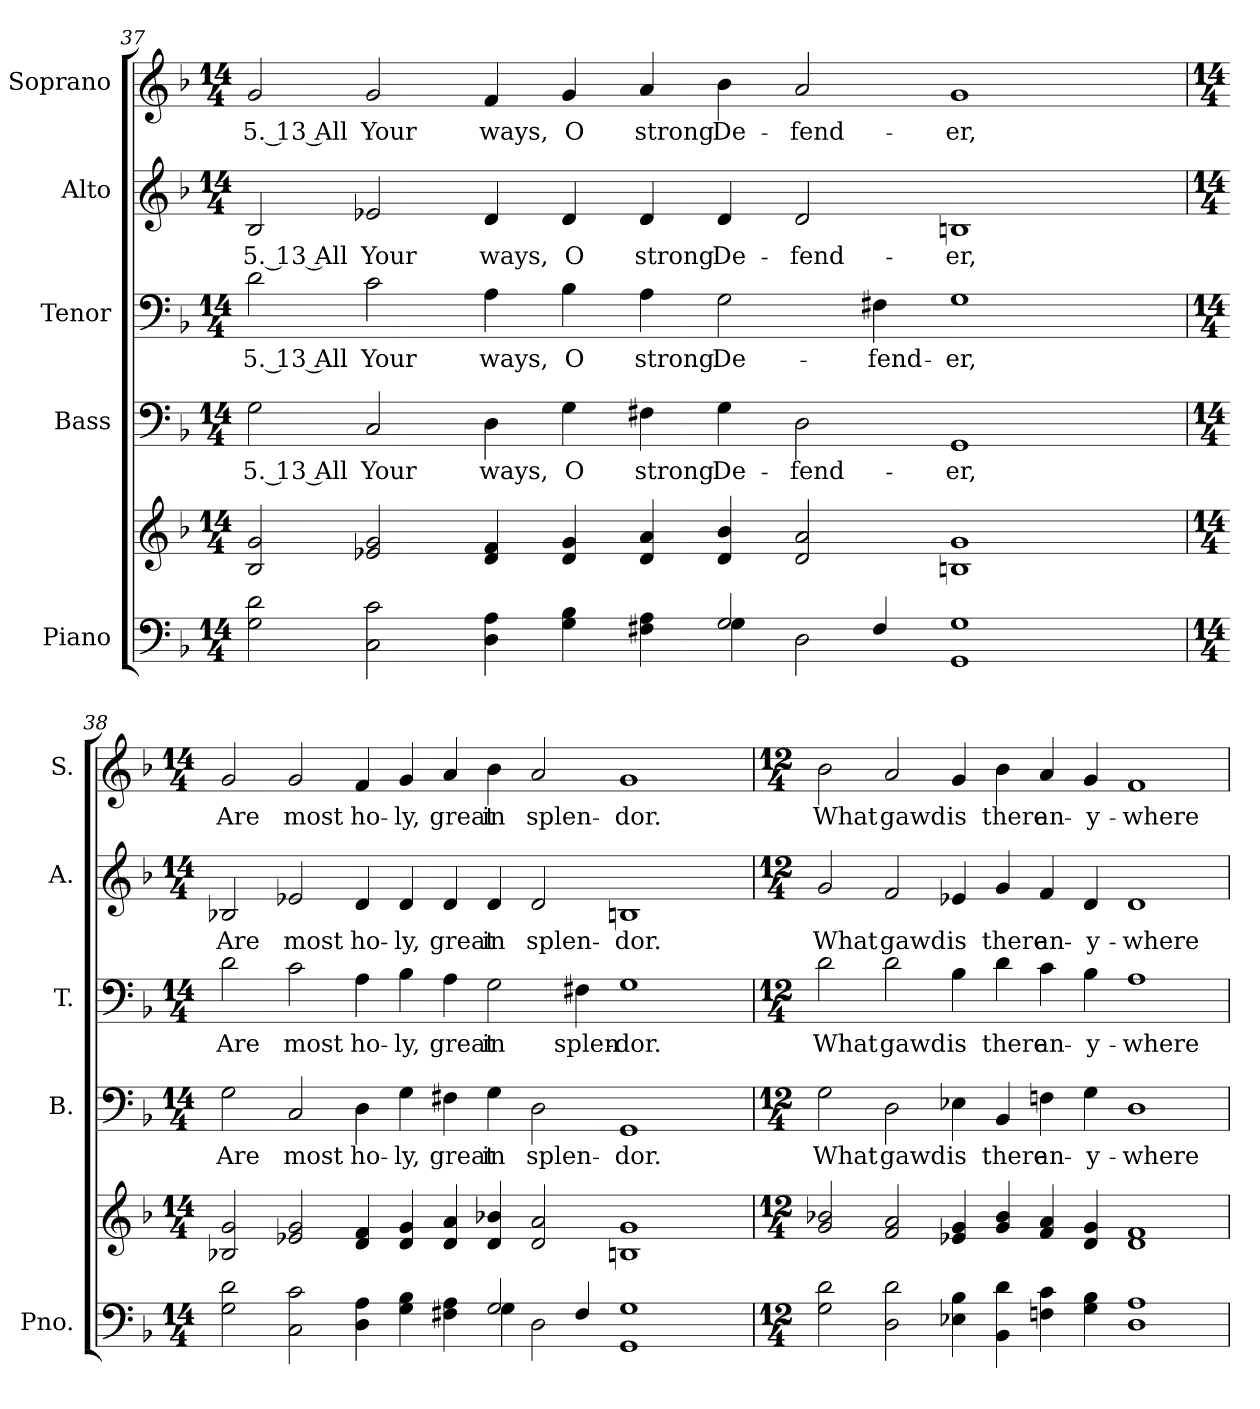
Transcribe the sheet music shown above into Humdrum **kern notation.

**kern	**kern	**kern	**text	**kern	**text	**kern	**text	**kern	**text
*part5	*part5	*part4	*part4	*part3	*part3	*part2	*part2	*part1	*part1
*staff6	*staff5	*staff4	*staff4	*staff3	*staff3	*staff2	*staff2	*staff1	*staff1
*I"Piano	*	*I"Bass	*	*I"Tenor	*	*I"Alto	*	*I"Soprano	*
*I'Pno.	*	*I'B.	*	*I'T.	*	*I'A.	*	*I'S.	*
!!LO:PB:g=z
*clefF4	*clefG2	*clefF4	*	*clefF4	*	*clefG2	*	*clefG2	*
*k[b-]	*k[b-]	*k[b-]	*	*k[b-]	*	*k[b-]	*	*k[b-]	*
*F:	*F:	*F:	*	*F:	*	*F:	*	*F:	*
*M14/4	*M14/4	*M14/4	*	*M14/4	*	*M14/4	*	*M14/4	*
=37	=37	=37	=37	=37	=37	=37	=37	=37	=37
*^	*	*	*	*	*	*	*	*	*
!	!	!	!	!LO:LY:b:color=#000000	!	!	!	!	!	!
!	!	!	!	!	!	!LO:LY:b:color=#000000	!	!	!	!
!	!	!	!	!	!	!	!	!LO:LY:b:color=#000000	!	!
!	!	!	!	!	!	!	!	!	!	!LO:LY:b:color=#000000
2Gi\ 2di	1ryy	2B-i/ 2gi	2Gi\	5. 13 All	2di\	5. 13 All	2B-i/	5. 13 All	2gi/	5. 13 All
!	!	!	!	!LO:LY:b:color=#000000	!	!	!	!	!	!
!	!	!	!	!	!	!LO:LY:b:color=#000000	!	!	!	!
!	!	!	!	!	!	!	!	!LO:LY:b:color=#000000	!	!
!	!	!	!	!	!	!	!	!	!	!LO:LY:b:color=#000000
2Ci\ 2ci	.	2e-Xi/ 2gi	2Ci/	Your	2ci\	Your	2e-Xi/	Your	2gi/	Your
!	!	!	!	!LO:LY:b:color=#000000	!	!	!	!	!	!
!	!	!	!	!	!	!LO:LY:b:color=#000000	!	!	!	!
!	!	!	!	!	!	!	!	!LO:LY:b:color=#000000	!	!
!	!	!	!	!	!	!	!	!	!	!LO:LY:b:color=#000000
4Di\ 4Ai	2ryy	4di/ 4fi	4Di\	ways,	4Ai\	ways,	4di/	ways,	4fi/	ways,
!	!	!	!	!LO:LY:b:color=#000000	!	!	!	!	!	!
!	!	!	!	!	!	!LO:LY:b:color=#000000	!	!	!	!
!	!	!	!	!	!	!	!	!LO:LY:b:color=#000000	!	!
!	!	!	!	!	!	!	!	!	!	!LO:LY:b:color=#000000
4Gi\ 4B-i	.	4di/ 4gi	4Gi\	O	4B-i\	O	4di/	O	4gi/	O
!	!	!	!	!LO:LY:b:color=#000000	!	!	!	!	!	!
!	!	!	!	!	!	!LO:LY:b:color=#000000	!	!	!	!
!	!	!	!	!	!	!	!	!LO:LY:b:color=#000000	!	!
!	!	!	!	!	!	!	!	!	!	!LO:LY:b:color=#000000
4F#Xi\ 4Ai	4ryy	4di/ 4ai	4F#Xi\	strong	4Ai\	strong	4di/	strong	4ai/	strong
!	!	!	!	!LO:LY:b:color=#000000	!	!	!	!	!	!
!	!	!	!	!	!	!LO:LY:b:color=#000000	!	!	!	!
!	!	!	!	!	!	!	!	!LO:LY:b:color=#000000	!	!
!	!	!	!	!	!	!	!	!	!	!LO:LY:b:color=#000000
2Gi/	4Gi\	4di/ 4b-i	4Gi\	De-	2Gi\	De-	4di/	De-	4b-i\	De-
!	!	!	!	!LO:LY:b:color=#000000	!	!	!	!	!	!
!	!	!	!	!	!	!	!	!LO:LY:b:color=#000000	!	!
!	!	!	!	!	!	!	!	!	!	!LO:LY:b:color=#000000
.	2Di\	2di/ 2ai	2Di\	-fend-	.	.	2di/	-fend-	2ai/	-fend-
!	!	!	!	!	!	!LO:LY:b:color=#000000	!	!	!	!
4F#i/	.	.	.	.	4F#Xi\	-fend-	.	.	.	.
!	!	!	!	!LO:LY:b:color=#000000	!	!	!	!	!	!
!	!	!	!	!	!	!LO:LY:b:color=#000000	!	!	!	!
!	!	!	!	!	!	!	!	!LO:LY:b:color=#000000	!	!
!	!	!	!	!	!	!	!	!	!	!LO:LY:b:color=#000000
1GGi 1Gi	2ryy	1Bni 1gi	1GGi	-er,	1Gi	-er,	1Bni	-er,	1gi	-er,
.	2ryy	.	.	.	.	.	.	.	.	.
!!LO:PB:g=z
=38	=38	=38	=38	=38	=38	=38	=38	=38	=38	=38
*M14/4	*	*M14/4	*M14/4	*	*M14/4	*	*M14/4	*	*M14/4	*
!	!	!	!	!LO:LY:b:color=#000000	!	!	!	!	!	!
!	!	!	!	!	!	!LO:LY:b:color=#000000	!	!	!	!
!	!	!	!	!	!	!	!	!LO:LY:b:color=#000000	!	!
!	!	!	!	!	!	!	!	!	!	!LO:LY:b:color=#000000
2Gi\ 2di	1ryy	2B-Xi/ 2gi	2Gi\	Are	2di\	Are	2B-Xi/	Are	2gi/	Are
!	!	!	!	!LO:LY:b:color=#000000	!	!	!	!	!	!
!	!	!	!	!	!	!LO:LY:b:color=#000000	!	!	!	!
!	!	!	!	!	!	!	!	!LO:LY:b:color=#000000	!	!
!	!	!	!	!	!	!	!	!	!	!LO:LY:b:color=#000000
2Ci\ 2ci	.	2e-Xi/ 2gi	2Ci/	most	2ci\	most	2e-Xi/	most	2gi/	most
!	!	!	!	!LO:LY:b:color=#000000	!	!	!	!	!	!
!	!	!	!	!	!	!LO:LY:b:color=#000000	!	!	!	!
!	!	!	!	!	!	!	!	!LO:LY:b:color=#000000	!	!
!	!	!	!	!	!	!	!	!	!	!LO:LY:b:color=#000000
4Di\ 4Ai	2ryy	4di/ 4fi	4Di\	ho-	4Ai\	ho-	4di/	ho-	4fi/	ho-
!	!	!	!	!LO:LY:b:color=#000000	!	!	!	!	!	!
!	!	!	!	!	!	!LO:LY:b:color=#000000	!	!	!	!
!	!	!	!	!	!	!	!	!LO:LY:b:color=#000000	!	!
!	!	!	!	!	!	!	!	!	!	!LO:LY:b:color=#000000
4Gi\ 4B-i	.	4di/ 4gi	4Gi\	-ly,	4B-i\	-ly,	4di/	-ly,	4gi/	-ly,
!	!	!	!	!LO:LY:b:color=#000000	!	!	!	!	!	!
!	!	!	!	!	!	!LO:LY:b:color=#000000	!	!	!	!
!	!	!	!	!	!	!	!	!LO:LY:b:color=#000000	!	!
!	!	!	!	!	!	!	!	!	!	!LO:LY:b:color=#000000
4F#Xi\ 4Ai	4ryy	4di/ 4ai	4F#Xi\	great	4Ai\	great	4di/	great	4ai/	great
!	!	!	!	!LO:LY:b:color=#000000	!	!	!	!	!	!
!	!	!	!	!	!	!LO:LY:b:color=#000000	!	!	!	!
!	!	!	!	!	!	!	!	!LO:LY:b:color=#000000	!	!
!	!	!	!	!	!	!	!	!	!	!LO:LY:b:color=#000000
2Gi/	4Gi\	4di/ 4b-Xi	4Gi\	in	2Gi\	in	4di/	in	4b-i\	in
!	!	!	!	!LO:LY:b:color=#000000	!	!	!	!	!	!
!	!	!	!	!	!	!	!	!LO:LY:b:color=#000000	!	!
!	!	!	!	!	!	!	!	!	!	!LO:LY:b:color=#000000
.	2Di\	2di/ 2ai	2Di\	splen-	.	.	2di/	splen-	2ai/	splen-
!	!	!	!	!	!	!LO:LY:b:color=#000000	!	!	!	!
4F#i/	.	.	.	.	4F#Xi\	splen-	.	.	.	.
!	!	!	!	!LO:LY:b:color=#000000	!	!	!	!	!	!
!	!	!	!	!	!	!LO:LY:b:color=#000000	!	!	!	!
!	!	!	!	!	!	!	!	!LO:LY:b:color=#000000	!	!
!	!	!	!	!	!	!	!	!	!	!LO:LY:b:color=#000000
1GGi 1Gi	2ryy	1Bni 1gi	1GGi	-dor.	1Gi	-dor.	1Bni	-dor.	1gi	-dor.
.	2ryy	.	.	.	.	.	.	.	.	.
*v	*v	*	*	*	*	*	*	*	*	*
!!LO:PB:g=z
=39	=39	=39	=39	=39	=39	=39	=39	=39	=39
*M12/4	*M12/4	*M12/4	*	*M12/4	*	*M12/4	*	*M12/4	*
*^	*	*	*	*	*	*	*	*	*
!	!	!	!	!LO:LY:b:color=#000000	!	!	!	!	!	!
*v	*v	*	*	*	*	*	*	*	*	*
*^	*	*	*	*	*	*	*	*	*
!	!	!	!	!	!	!LO:LY:b:color=#000000	!	!	!	!
*v	*v	*	*	*	*	*	*	*	*	*
*^	*	*	*	*	*	*	*	*	*
!	!	!	!	!	!	!	!	!LO:LY:b:color=#000000	!	!
*v	*v	*	*	*	*	*	*	*	*	*
*^	*	*	*	*	*	*	*	*	*
!	!	!	!	!	!	!	!	!	!	!LO:LY:b:color=#000000
*v	*v	*	*	*	*	*	*	*	*	*
2Gi\ 2di	2gi/ 2b-Xi	2Gi\	What	2di\	What	2gi/	What	2b-i\	What
!	!	!	!LO:LY:b:color=#000000	!	!	!	!	!	!
!	!	!	!	!	!LO:LY:b:color=#000000	!	!	!	!
!	!	!	!	!	!	!	!LO:LY:b:color=#000000	!	!
!	!	!	!	!	!	!	!	!	!LO:LY:b:color=#000000
2Di\ 2di	2fi/ 2ai	2Di\	gawd	2di\	gawd	2fi/	gawd	2ai/	gawd
!	!	!	!LO:LY:b:color=#000000	!	!	!	!	!	!
!	!	!	!	!	!LO:LY:b:color=#000000	!	!	!	!
!	!	!	!	!	!	!	!LO:LY:b:color=#000000	!	!
!	!	!	!	!	!	!	!	!	!LO:LY:b:color=#000000
4E-Xi\ 4B-i	4e-Xi/ 4gi	4E-Xi\	is	4B-i\	is	4e-Xi/	is	4gi/	is
!	!	!	!LO:LY:b:color=#000000	!	!	!	!	!	!
!	!	!	!	!	!LO:LY:b:color=#000000	!	!	!	!
!	!	!	!	!	!	!	!LO:LY:b:color=#000000	!	!
!	!	!	!	!	!	!	!	!	!LO:LY:b:color=#000000
4BB-i\ 4di	4gi/ 4b-i	4BB-i/	there	4di\	there	4gi/	there	4b-i\	there
!	!	!	!LO:LY:b:color=#000000	!	!	!	!	!	!
!	!	!	!	!	!LO:LY:b:color=#000000	!	!	!	!
!	!	!	!	!	!	!	!LO:LY:b:color=#000000	!	!
!	!	!	!	!	!	!	!	!	!LO:LY:b:color=#000000
4Fni\ 4ci	4fi/ 4ai	4Fni\	an-	4ci\	an-	4fi/	an-	4ai/	an-
!	!	!	!LO:LY:b:color=#000000	!	!	!	!	!	!
!	!	!	!	!	!LO:LY:b:color=#000000	!	!	!	!
!	!	!	!	!	!	!	!LO:LY:b:color=#000000	!	!
!	!	!	!	!	!	!	!	!	!LO:LY:b:color=#000000
4Gi\ 4B-i	4di/ 4gi	4Gi\	-y-	4B-i\	-y-	4di/	-y-	4gi/	-y-
!	!	!	!LO:LY:b:color=#000000	!	!	!	!	!	!
!	!	!	!	!	!LO:LY:b:color=#000000	!	!	!	!
!	!	!	!	!	!	!	!LO:LY:b:color=#000000	!	!
!	!	!	!	!	!	!	!	!	!LO:LY:b:color=#000000
1Di 1Ai	1di 1fi	1Di	-where	1Ai	-where	1di	-where	1fi	-where
=	=	=	=	=	=	=	=	=	=
*-	*-	*-	*-	*-	*-	*-	*-	*-	*-
